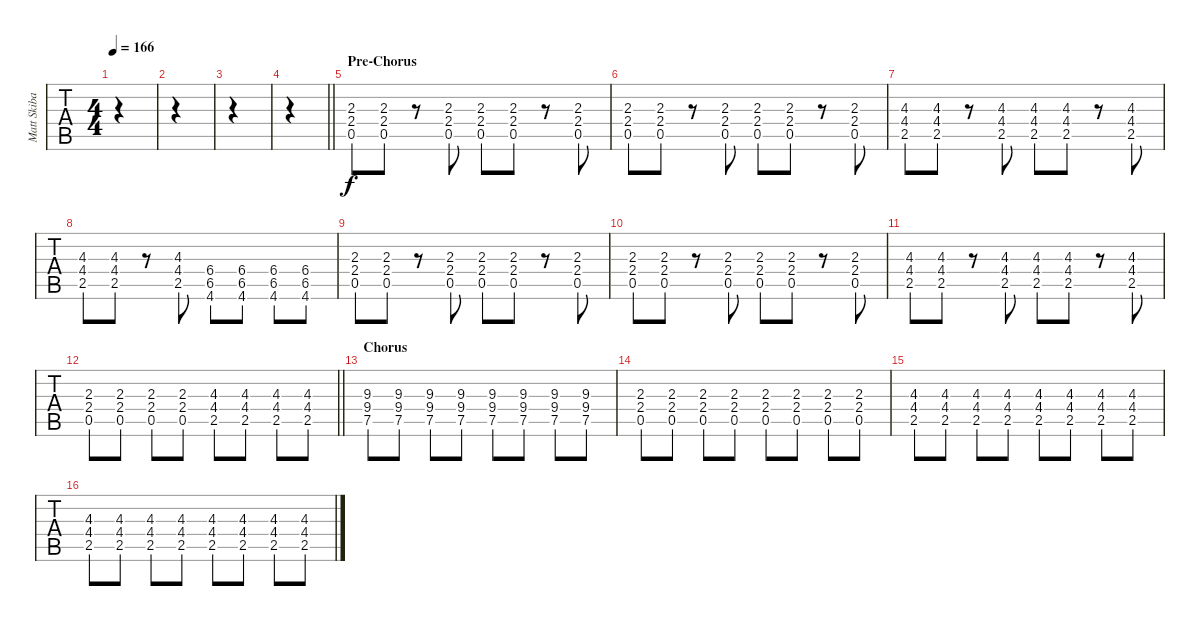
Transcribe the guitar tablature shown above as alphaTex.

\track ("Matt Skiba - Guitar Two" "Matt Skiba") {instrument distortionguitar}
\staff {tabs}
\tuning (E4 B3 G3 D3 A2 E2) {hide}
\ts (4 4)
\tempo 166
\clef g2
\ks c
|
|
|
\barLineRight lightlight
|
\section ("" "Pre-Chorus")
(2.3 2.4 0.5).8 (2.3 2.4 0.5).8 r.8 (2.3 2.4 0.5).8 (2.3 2.4 0.5).8 (2.3 2.4 0.5).8 r.8 (2.3 2.4 0.5).8 |
(2.3 2.4 0.5).8 (2.3 2.4 0.5).8 r.8 (2.3 2.4 0.5).8 (2.3 2.4 0.5).8 (2.3 2.4 0.5).8 r.8 (2.3 2.4 0.5).8 |
(4.3 4.4 2.5).8 (4.3 4.4 2.5).8 r.8 (4.3 4.4 2.5).8 (4.3 4.4 2.5).8 (4.3 4.4 2.5).8 r.8 (4.3 4.4 2.5).8 |
(4.3 4.4 2.5).8 (4.3 4.4 2.5).8 r.8 (4.3 4.4 2.5).8 (6.4 6.5 4.6).8 (6.4 6.5 4.6).8 (6.4 6.5 4.6).8 (6.4 6.5 4.6).8 |
(2.3 2.4 0.5).8 (2.3 2.4 0.5).8 r.8 (2.3 2.4 0.5).8 (2.3 2.4 0.5).8 (2.3 2.4 0.5).8 r.8 (2.3 2.4 0.5).8 |
(2.3 2.4 0.5).8 (2.3 2.4 0.5).8 r.8 (2.3 2.4 0.5).8 (2.3 2.4 0.5).8 (2.3 2.4 0.5).8 r.8 (2.3 2.4 0.5).8 |
(4.3 4.4 2.5).8 (4.3 4.4 2.5).8 r.8 (4.3 4.4 2.5).8 (4.3 4.4 2.5).8 (4.3 4.4 2.5).8 r.8 (4.3 4.4 2.5).8 |
\barLineRight lightlight
(2.3 2.4 0.5).8 (2.3 2.4 0.5).8 (2.3 2.4 0.5).8 (2.3 2.4 0.5).8 (4.3 4.4 2.5).8 (4.3 4.4 2.5).8 (4.3 4.4 2.5).8 (4.3 4.4 2.5).8 |
\section ("" "Chorus")
(9.3 9.4 7.5).8 (9.3 9.4 7.5).8 (9.3 9.4 7.5).8 (9.3 9.4 7.5).8 (9.3 9.4 7.5).8 (9.3 9.4 7.5).8 (9.3 9.4 7.5).8 (9.3 9.4 7.5).8 |
(2.3 2.4 0.5).8 (2.3 2.4 0.5).8 (2.3 2.4 0.5).8 (2.3 2.4 0.5).8 (2.3 2.4 0.5).8 (2.3 2.4 0.5).8 (2.3 2.4 0.5).8 (2.3 2.4 0.5).8 |
(4.3 4.4 2.5).8 (4.3 4.4 2.5).8 (4.3 4.4 2.5).8 (4.3 4.4 2.5).8 (4.3 4.4 2.5).8 (4.3 4.4 2.5).8 (4.3 4.4 2.5).8 (4.3 4.4 2.5).8 |
(4.3 4.4 2.5).8 (4.3 4.4 2.5).8 (4.3 4.4 2.5).8 (4.3 4.4 2.5).8 (4.3 4.4 2.5).8 (4.3 4.4 2.5).8 (4.3 4.4 2.5).8 (4.3 4.4 2.5).8
